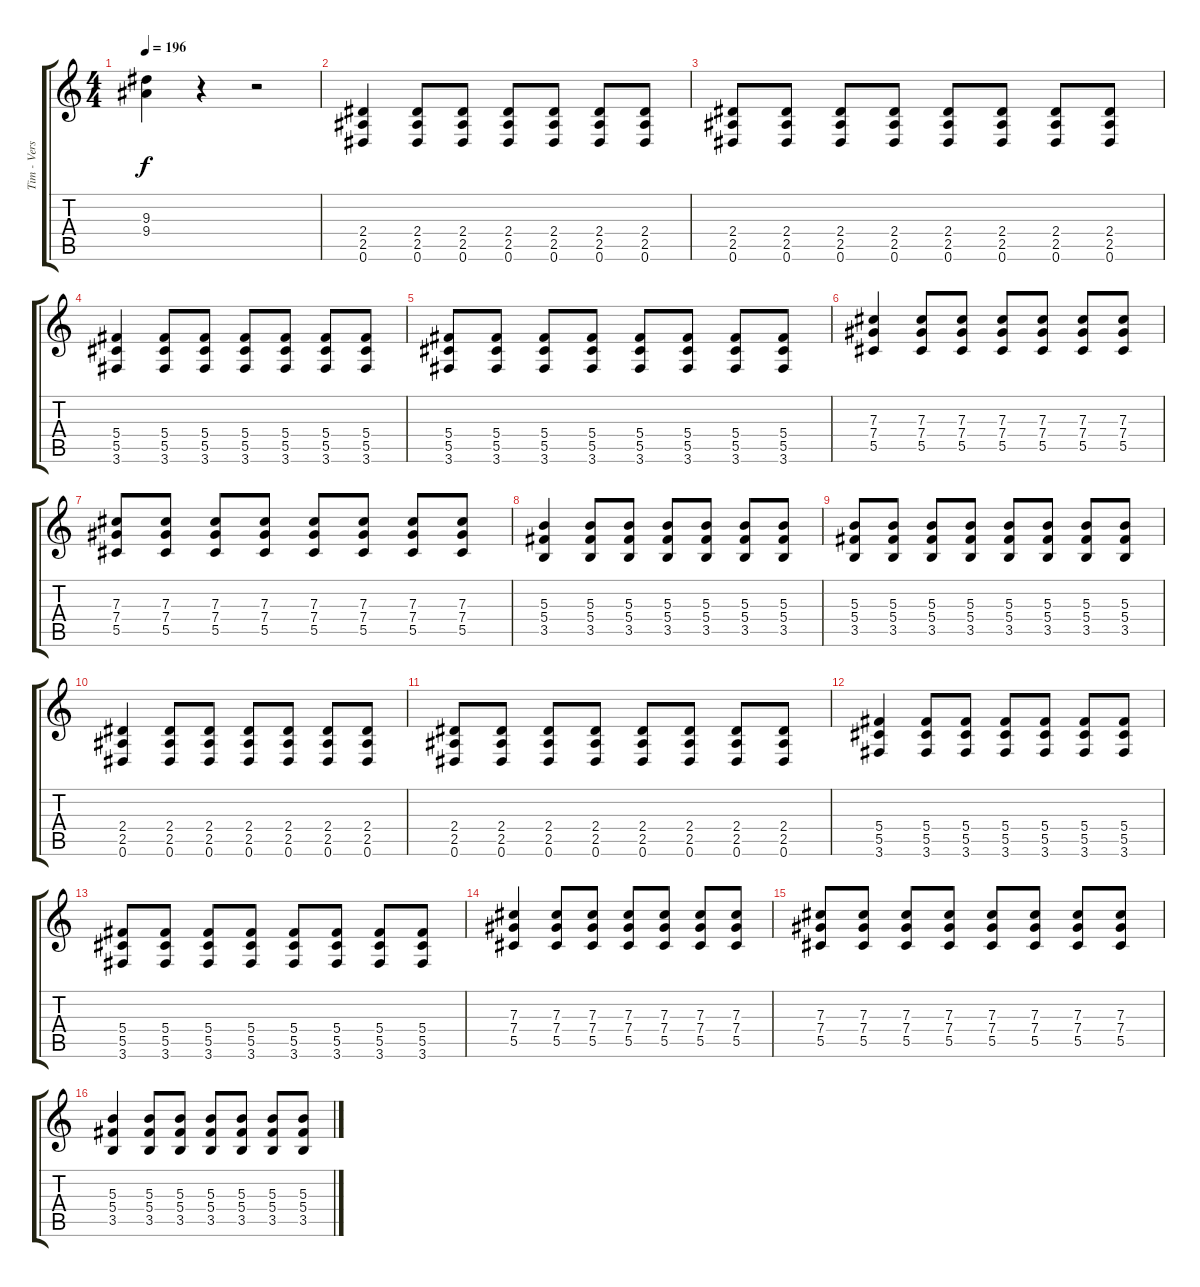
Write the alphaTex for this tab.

\track ("Tim - Verse" "Tim - Vers") {instrument electricguitarclean}
\staff {score tabs}
\tuning (Eb4 Bb3 Gb3 Db3 Ab2 Eb2) {hide}
\ts (4 4)
\tempo 196
\clef g2
\ks c
(9.3 9.4).4{dy f balance 8 instrument electricguitarclean} r.4 r.2 |
(2.4 2.5 0.6).4 (2.4 2.5 0.6).8 (2.4 2.5 0.6).8 (2.4 2.5 0.6).8 (2.4 2.5 0.6).8 (2.4 2.5 0.6).8 (2.4 2.5 0.6).8 |
(2.4 2.5 0.6).8 (2.4 2.5 0.6).8 (2.4 2.5 0.6).8 (2.4 2.5 0.6).8 (2.4 2.5 0.6).8 (2.4 2.5 0.6).8 (2.4 2.5 0.6).8 (2.4 2.5 0.6).8 |
(5.4 5.5 3.6).4 (5.4 5.5 3.6).8 (5.4 5.5 3.6).8 (5.4 5.5 3.6).8 (5.4 5.5 3.6).8 (5.4 5.5 3.6).8 (5.4 5.5 3.6).8 |
(5.4 5.5 3.6).8 (5.4 5.5 3.6).8 (5.4 5.5 3.6).8 (5.4 5.5 3.6).8 (5.4 5.5 3.6).8 (5.4 5.5 3.6).8 (5.4 5.5 3.6).8 (5.4 5.5 3.6).8 |
(7.3 7.4 5.5).4 (7.3 7.4 5.5).8 (7.3 7.4 5.5).8 (7.3 7.4 5.5).8 (7.3 7.4 5.5).8 (7.3 7.4 5.5).8 (7.3 7.4 5.5).8 |
(7.3 7.4 5.5).8 (7.3 7.4 5.5).8 (7.3 7.4 5.5).8 (7.3 7.4 5.5).8 (7.3 7.4 5.5).8 (7.3 7.4 5.5).8 (7.3 7.4 5.5).8 (7.3 7.4 5.5).8 |
(5.3 5.4 3.5).4 (5.3 5.4 3.5).8 (5.3 5.4 3.5).8 (5.3 5.4 3.5).8 (5.3 5.4 3.5).8 (5.3 5.4 3.5).8 (5.3 5.4 3.5).8 |
(5.3 5.4 3.5).8 (5.3 5.4 3.5).8 (5.3 5.4 3.5).8 (5.3 5.4 3.5).8 (5.3 5.4 3.5).8 (5.3 5.4 3.5).8 (5.3 5.4 3.5).8 (5.3 5.4 3.5).8 |
(2.4 2.5 0.6).4 (2.4 2.5 0.6).8 (2.4 2.5 0.6).8 (2.4 2.5 0.6).8 (2.4 2.5 0.6).8 (2.4 2.5 0.6).8 (2.4 2.5 0.6).8 |
(2.4 2.5 0.6).8 (2.4 2.5 0.6).8 (2.4 2.5 0.6).8 (2.4 2.5 0.6).8 (2.4 2.5 0.6).8 (2.4 2.5 0.6).8 (2.4 2.5 0.6).8 (2.4 2.5 0.6).8 |
(5.4 5.5 3.6).4 (5.4 5.5 3.6).8 (5.4 5.5 3.6).8 (5.4 5.5 3.6).8 (5.4 5.5 3.6).8 (5.4 5.5 3.6).8 (5.4 5.5 3.6).8 |
(5.4 5.5 3.6).8 (5.4 5.5 3.6).8 (5.4 5.5 3.6).8 (5.4 5.5 3.6).8 (5.4 5.5 3.6).8 (5.4 5.5 3.6).8 (5.4 5.5 3.6).8 (5.4 5.5 3.6).8 |
(7.3 7.4 5.5).4 (7.3 7.4 5.5).8 (7.3 7.4 5.5).8 (7.3 7.4 5.5).8 (7.3 7.4 5.5).8 (7.3 7.4 5.5).8 (7.3 7.4 5.5).8 |
(7.3 7.4 5.5).8 (7.3 7.4 5.5).8 (7.3 7.4 5.5).8 (7.3 7.4 5.5).8 (7.3 7.4 5.5).8 (7.3 7.4 5.5).8 (7.3 7.4 5.5).8 (7.3 7.4 5.5).8 |
(5.3 5.4 3.5).4 (5.3 5.4 3.5).8 (5.3 5.4 3.5).8 (5.3 5.4 3.5).8 (5.3 5.4 3.5).8 (5.3 5.4 3.5).8 (5.3 5.4 3.5).8
